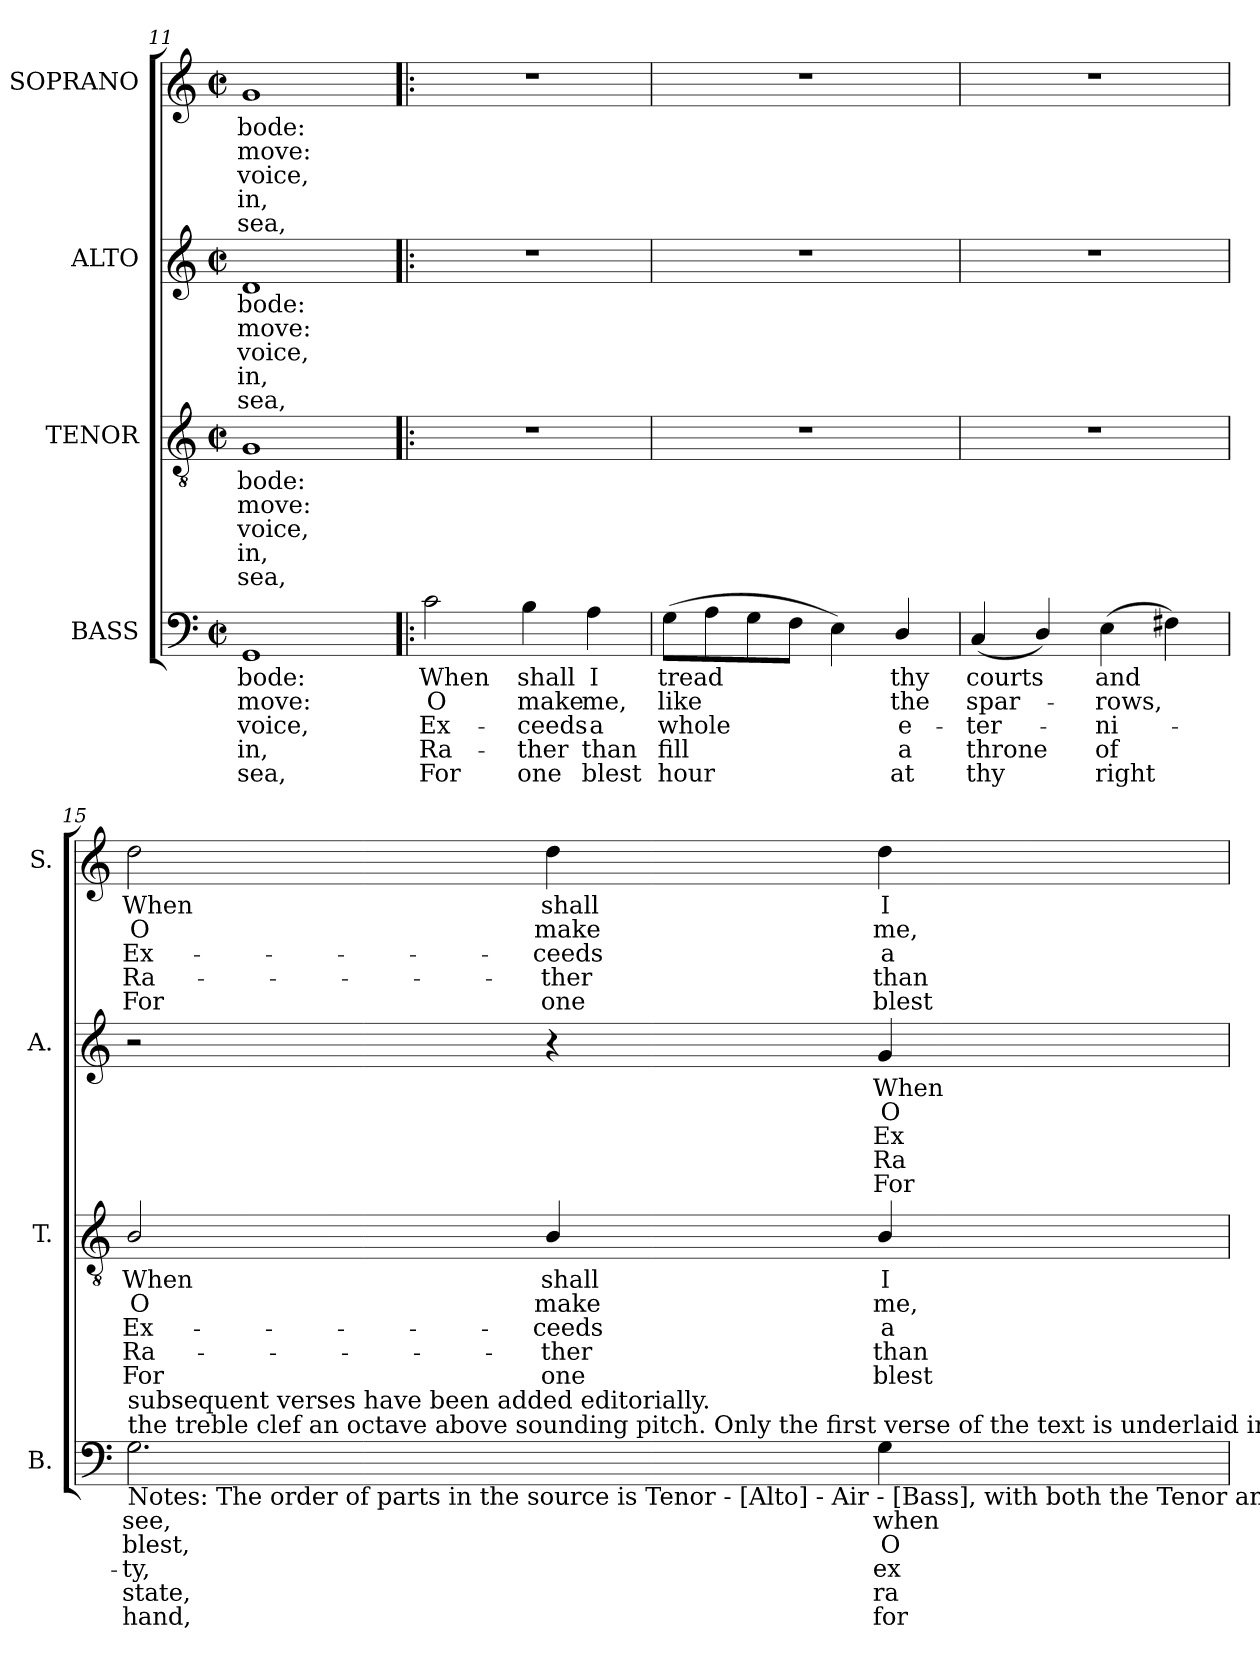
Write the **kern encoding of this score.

**kern	**text	**text	**text	**text	**text	**kern	**text	**text	**text	**text	**text	**kern	**text	**text	**text	**text	**text	**kern	**text	**text	**text	**text	**text
*part4	*part4	*part4	*part4	*part4	*part4	*part3	*part3	*part3	*part3	*part3	*part3	*part2	*part2	*part2	*part2	*part2	*part2	*part1	*part1	*part1	*part1	*part1	*part1
*staff4	*staff4	*staff4	*staff4	*staff4	*staff4	*staff3	*staff3	*staff3	*staff3	*staff3	*staff3	*staff2	*staff2	*staff2	*staff2	*staff2	*staff2	*staff1	*staff1	*staff1	*staff1	*staff1	*staff1
*I"BASS	*	*	*	*	*	*I"TENOR	*	*	*	*	*	*I"ALTO	*	*	*	*	*	*I"SOPRANO	*	*	*	*	*
*I'B.	*	*	*	*	*	*I'T.	*	*	*	*	*	*I'A.	*	*	*	*	*	*I'S.	*	*	*	*	*
*clefF4	*	*	*	*	*	*clefGv2	*	*	*	*	*	*clefG2	*	*	*	*	*	*clefG2	*	*	*	*	*
*	*	*	*	*	*	*ITrd7c12	*	*	*	*	*	*	*	*	*	*	*	*	*	*	*	*	*
*k[]	*	*	*	*	*	*k[]	*	*	*	*	*	*k[]	*	*	*	*	*	*k[]	*	*	*	*	*
*C:	*	*	*	*	*	*C:	*	*	*	*	*	*C:	*	*	*	*	*	*C:	*	*	*	*	*
*M2/2	*	*	*	*	*	*M2/2	*	*	*	*	*	*M2/2	*	*	*	*	*	*M2/2	*	*	*	*	*
*met(c|)	*	*	*	*	*	*met(c|)	*	*	*	*	*	*met(c|)	*	*	*	*	*	*met(c|)	*	*	*	*	*
=11	=11	=11	=11	=11	=11	=11	=11	=11	=11	=11	=11	=11	=11	=11	=11	=11	=11	=11	=11	=11	=11	=11	=11
!	!LO:LY:b:color=#000000	!LO:LY:b:color=#000000	!LO:LY:b:color=#000000	!LO:LY:b:color=#000000	!LO:LY:b:color=#000000	!	!	!	!	!	!	!	!	!	!	!	!	!	!	!	!	!	!
!	!	!	!	!	!	!	!LO:LY:b:color=#000000	!LO:LY:b:color=#000000	!LO:LY:b:color=#000000	!LO:LY:b:color=#000000	!LO:LY:b:color=#000000	!	!	!	!	!	!	!	!	!	!	!	!
!	!	!	!	!	!	!	!	!	!	!	!	!	!LO:LY:b:color=#000000	!LO:LY:b:color=#000000	!LO:LY:b:color=#000000	!LO:LY:b:color=#000000	!LO:LY:b:color=#000000	!	!	!	!	!	!
!	!	!	!	!	!	!	!	!	!	!	!	!	!	!	!	!	!	!	!LO:LY:b:color=#000000	!LO:LY:b:color=#000000	!LO:LY:b:color=#000000	!LO:LY:b:color=#000000	!LO:LY:b:color=#000000
1GGi	-bode:	-move:	voice,	in,	sea,	1GGi	-bode:	-move:	voice,	in,	sea,	1di	-bode:	-move:	voice,	in,	sea,	1gi	-bode:	-move:	voice,	in,	sea,
=12!|:	=12!|:	=12!|:	=12!|:	=12!|:	=12!|:	=12!|:	=12!|:	=12!|:	=12!|:	=12!|:	=12!|:	=12!|:	=12!|:	=12!|:	=12!|:	=12!|:	=12!|:	=12!|:	=12!|:	=12!|:	=12!|:	=12!|:	=12!|:
!	!LO:LY:b:color=#000000	!LO:LY:b:color=#000000	!LO:LY:b:color=#000000	!LO:LY:b:color=#000000	!LO:LY:b:color=#000000	!	!	!	!	!	!	!	!	!	!	!	!	!	!	!	!	!	!
2ci\	When	O	Ex-	-Ra-	-For	1r	.	.	.	.	.	1r	.	.	.	.	.	1r	.	.	.	.	.
!	!LO:LY:b:color=#000000	!LO:LY:b:color=#000000	!LO:LY:b:color=#000000	!LO:LY:b:color=#000000	!LO:LY:b:color=#000000	!	!	!	!	!	!	!	!	!	!	!	!	!	!	!	!	!	!
4Bi\	shall	make	ceeds	ther	one	.	.	.	.	.	.	.	.	.	.	.	.	.	.	.	.	.	.
!	!LO:LY:b:color=#000000	!LO:LY:b:color=#000000	!LO:LY:b:color=#000000	!LO:LY:b:color=#000000	!LO:LY:b:color=#000000	!	!	!	!	!	!	!	!	!	!	!	!	!	!	!	!	!	!
4Ai\	I	me,	a	than	blest	.	.	.	.	.	.	.	.	.	.	.	.	.	.	.	.	.	.
=13	=13	=13	=13	=13	=13	=13	=13	=13	=13	=13	=13	=13	=13	=13	=13	=13	=13	=13	=13	=13	=13	=13	=13
!	!LO:LY:b:color=#000000	!LO:LY:b:color=#000000	!LO:LY:b:color=#000000	!LO:LY:b:color=#000000	!LO:LY:b:color=#000000	!	!	!	!	!	!	!	!	!	!	!	!	!	!	!	!	!	!
(8Gi\L	tread	like	whole	fill	hour	1r	.	.	.	.	.	1r	.	.	.	.	.	1r	.	.	.	.	.
8Ai\	.	.	.	.	.	.	.	.	.	.	.	.	.	.	.	.	.	.	.	.	.	.	.
8Gi\	.	.	.	.	.	.	.	.	.	.	.	.	.	.	.	.	.	.	.	.	.	.	.
8Fi\J	.	.	.	.	.	.	.	.	.	.	.	.	.	.	.	.	.	.	.	.	.	.	.
4Ei\)	.	.	.	.	.	.	.	.	.	.	.	.	.	.	.	.	.	.	.	.	.	.	.
!	!LO:LY:b:color=#000000	!LO:LY:b:color=#000000	!LO:LY:b:color=#000000	!LO:LY:b:color=#000000	!LO:LY:b:color=#000000	!	!	!	!	!	!	!	!	!	!	!	!	!	!	!	!	!	!
4Di/	thy	the	e-	-a	at	.	.	.	.	.	.	.	.	.	.	.	.	.	.	.	.	.	.
=14	=14	=14	=14	=14	=14	=14	=14	=14	=14	=14	=14	=14	=14	=14	=14	=14	=14	=14	=14	=14	=14	=14	=14
!	!LO:LY:b:color=#000000	!LO:LY:b:color=#000000	!LO:LY:b:color=#000000	!LO:LY:b:color=#000000	!LO:LY:b:color=#000000	!	!	!	!	!	!	!	!	!	!	!	!	!	!	!	!	!	!
(4Ci/	courts	spar-	ter-	-throne	thy	1r	.	.	.	.	.	1r	.	.	.	.	.	1r	.	.	.	.	.
4Di/)	.	.	.	.	.	.	.	.	.	.	.	.	.	.	.	.	.	.	.	.	.	.	.
!	!LO:LY:b:color=#000000	!LO:LY:b:color=#000000	!LO:LY:b:color=#000000	!LO:LY:b:color=#000000	!LO:LY:b:color=#000000	!	!	!	!	!	!	!	!	!	!	!	!	!	!	!	!	!	!
(4Ei\	and	-rows,	ni-	-of	right	.	.	.	.	.	.	.	.	.	.	.	.	.	.	.	.	.	.
4F#Xi\)	.	.	.	.	.	.	.	.	.	.	.	.	.	.	.	.	.	.	.	.	.	.	.
!!LO:PB:g=z
=15	=15	=15	=15	=15	=15	=15	=15	=15	=15	=15	=15	=15	=15	=15	=15	=15	=15	=15	=15	=15	=15	=15	=15
!	!LO:LY:b:color=#000000	!LO:LY:b:color=#000000	!LO:LY:b:color=#000000	!LO:LY:b:color=#000000	!LO:LY:b:color=#000000	!	!	!	!	!	!	!	!	!	!	!	!	!	!	!	!	!	!
!	!	!	!	!	!	!	!LO:LY:b:color=#000000	!LO:LY:b:color=#000000	!LO:LY:b:color=#000000	!LO:LY:b:color=#000000	!LO:LY:b:color=#000000	!	!	!	!	!	!	!	!	!	!	!	!
!LO:TX:b:t=Notes&colon; The order of parts in the source is Tenor - [Alto] - Air - [Bass], with both the Tenor and Alto parts printed in	!	!	!	!	!	!	!	!	!	!	!	!	!	!	!	!	!	!	!	!	!	!	!
!LO:TX:t=the treble clef an octave above sounding pitch. Only the first verse of the text is underlaid in the source&colon; four	!	!	!	!	!	!	!	!	!	!	!	!	!	!	!	!	!	!	!	!	!	!	!
!LO:TX:t=subsequent verses have been added editorially.	!	!	!	!	!	!	!	!	!	!	!	!	!	!	!	!	!	!	!	!	!	!	!
!	!	!	!	!	!	!	!	!	!	!	!	!	!	!	!	!	!	!	!LO:LY:b:color=#000000	!LO:LY:b:color=#000000	!LO:LY:b:color=#000000	!LO:LY:b:color=#000000	!LO:LY:b:color=#000000
2.Gi\	see,	blest,	ty,	state,	hand,	2BBi/	When	O	Ex-	-Ra-	-For	2r	.	.	.	.	.	2ddi\	When	O	Ex-	-Ra-	-For
!	!	!	!	!	!	!	!LO:LY:b:color=#000000	!LO:LY:b:color=#000000	!LO:LY:b:color=#000000	!LO:LY:b:color=#000000	!LO:LY:b:color=#000000	!	!	!	!	!	!	!	!	!	!	!	!
!	!	!	!	!	!	!	!	!	!	!	!	!	!	!	!	!	!	!	!LO:LY:b:color=#000000	!LO:LY:b:color=#000000	!LO:LY:b:color=#000000	!LO:LY:b:color=#000000	!LO:LY:b:color=#000000
.	.	.	.	.	.	4BBi/	shall	make	ceeds	ther	one	4r	.	.	.	.	.	4ddi\	shall	make	ceeds	ther	one
!	!LO:LY:b:color=#000000	!LO:LY:b:color=#000000	!LO:LY:b:color=#000000	!LO:LY:b:color=#000000	!LO:LY:b:color=#000000	!	!	!	!	!	!	!	!	!	!	!	!	!	!	!	!	!	!
!	!	!	!	!	!	!	!LO:LY:b:color=#000000	!LO:LY:b:color=#000000	!LO:LY:b:color=#000000	!LO:LY:b:color=#000000	!LO:LY:b:color=#000000	!	!	!	!	!	!	!	!	!	!	!	!
!	!	!	!	!	!	!	!	!	!	!	!	!	!LO:LY:b:color=#000000	!LO:LY:b:color=#000000	!LO:LY:b:color=#000000	!LO:LY:b:color=#000000	!LO:LY:b:color=#000000	!	!	!	!	!	!
!	!	!	!	!	!	!	!	!	!	!	!	!	!	!	!	!	!	!	!LO:LY:b:color=#000000	!LO:LY:b:color=#000000	!LO:LY:b:color=#000000	!LO:LY:b:color=#000000	!LO:LY:b:color=#000000
4Gi\	when	O	ex-	-ra-	-for	4BBi/	I	me,	a	than	blest	4gi/	When	O	Ex-	-Ra-	-For	4ddi\	I	me,	a	than	blest
=	=	=	=	=	=	=	=	=	=	=	=	=	=	=	=	=	=	=	=	=	=	=	=
*-	*-	*-	*-	*-	*-	*-	*-	*-	*-	*-	*-	*-	*-	*-	*-	*-	*-	*-	*-	*-	*-	*-	*-
